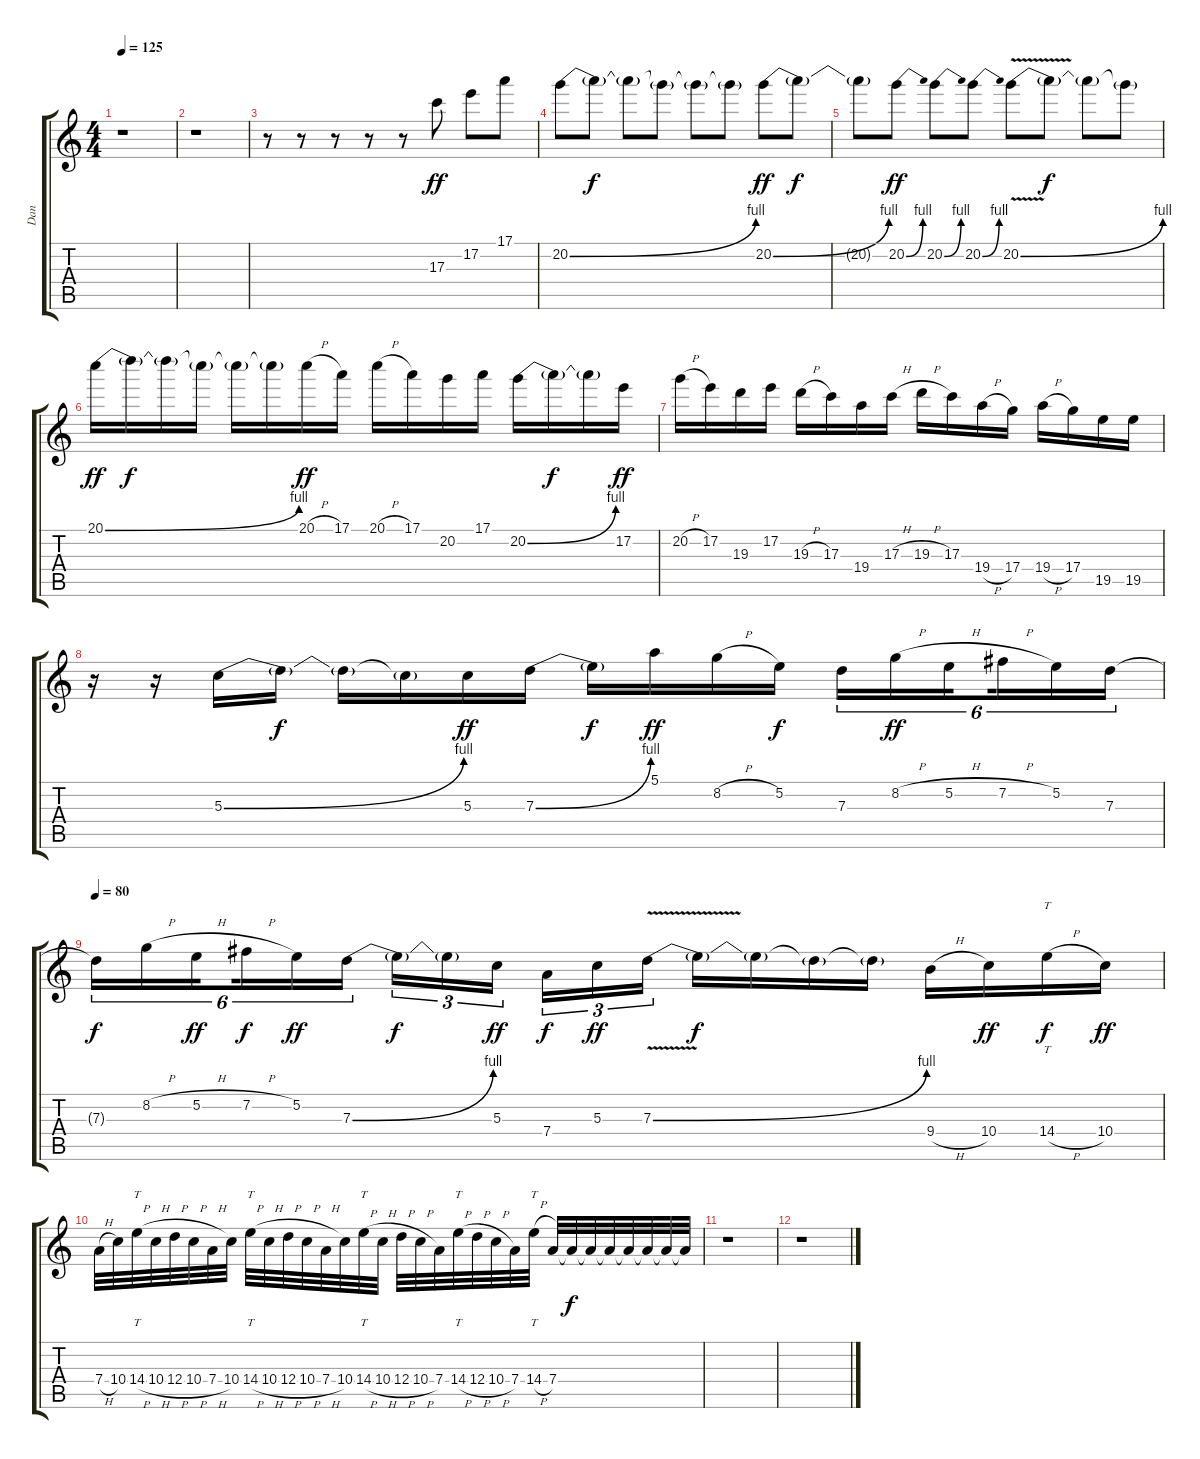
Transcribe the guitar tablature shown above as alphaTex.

\track ("Dan" "Dan") {instrument overdrivenguitar}
\staff {score tabs}
\tuning (E4 B3 G3 D3 A2 E2) {hide}
\ts (4 4)
\tempo 125
\clef g2
\ks c
r.1{dy f} |
r.1 |
r.8 r.8 r.8 r.8 r.8 17.3.8{dy ff} 17.2.8 17.1.8 |
20.2{be (bend 0 0 60 4)}.8 20.2{t}.8{dy f} 20.2{t}.8 20.2{t}.8 20.2{t}.8 20.2{t}.8 20.2{be (bend 0 0 60 4)}.8{dy ff} 20.2{t}.8{dy f} |
20.2{t}.8 20.2{be (bend 0 0 60 4)}.8{dy ff} 20.2{be (bend 0 0 60 4)}.8 20.2{be (bend 0 0 60 4)}.8 20.2{be (bend 0 0 60 4) v}.8 20.2{t}.8{dy f} 20.2{t}.8 20.2{t}.8 |
20.1{be (bend 0 0 60 4)}.16{dy ff} 20.1{t}.16{dy f} 20.1{t}.16 20.1{t}.16 20.1{t}.16 20.1{t}.16 20.1{h}.16{dy ff} 17.1.16 20.1{h}.16 17.1.16 20.2.16 17.1.16 20.2{be (bend 0 0 60 4)}.16 20.2{t}.16{dy f} 20.2{t}.16 17.2.16{dy ff} |
20.2{h}.16 17.2.16 19.3.16 17.2.16 19.3{h}.16 17.3.16 19.4.16 17.3{h}.16 19.3{h}.16 17.3.16 19.4{h}.16 17.4.16 19.4{h}.16 17.4.16 19.5.16 19.5.16 |
r.16 r.16 5.3{be (bend 0 0 60 4)}.16 5.3{t}.16{dy f} 5.3{t}.16 5.3{t}.16 5.3.16{dy ff} 7.3{be (bend 0 0 60 4)}.16 7.3{t}.16{dy f} 5.1.16{dy ff} 8.2{h}.16 5.2.16{dy f} 7.3.16{tu (6 4)} 8.2{h}.16{tu (6 4) dy ff} 5.2{h}.16{tu (6 4) beam splitsecondary} 7.2{h}.16{tu (6 4)} 5.2.16{tu (6 4)} 7.3.16{tu (6 4)} |
\tempo 80
7.3{t}.16{tu (6 4) dy f} 8.2{h}.16{tu (6 4)} 5.2{h}.16{tu (6 4) dy ff beam splitsecondary} 7.2{h}.16{tu (6 4) dy f} 5.2.16{tu (6 4) dy ff} 7.3{be (bend 0 0 60 4)}.16{tu (6 4)} 7.3{t}.16{tu (3 2) dy f} 7.3{t}.16{tu (3 2)} 5.3.16{tu (3 2) dy ff beam splitsecondary} 7.4.16{tu (3 2) dy f} 5.3.16{tu (3 2) dy ff} 7.3{be (bend 0 0 60 4) v}.16{tu (3 2)} 7.3{t}.16{dy f} 7.3{t}.16 7.3{t}.16 7.3{t}.16 9.4{h}.16 10.4.16{dy ff} 14.4{h}.16{tt dy f} 10.4.16{dy ff} |
7.4{h}.32 10.4.32 14.4{h}.32{tt} 10.4{h}.32 12.4{h}.32 10.4{h}.32 7.4{h}.32 10.4.32 14.4{h}.32{tt} 10.4{h}.32 12.4{h}.32 10.4{h}.32 7.4{h}.32 10.4.32 14.4{h}.32{tt} 10.4{h}.32 12.4{h}.32 10.4{h}.32 7.4.32 14.4{h}.32{tt} 12.4{h}.32 10.4{h}.32 7.4.32 14.4{h}.32{tt} 7.4.32 7.4{t}.32{dy f} 7.4{t}.32 7.4{t}.32 7.4{t}.32 7.4{t}.32 7.4{t}.32 7.4{t}.32 |
r.1 |
r.1
